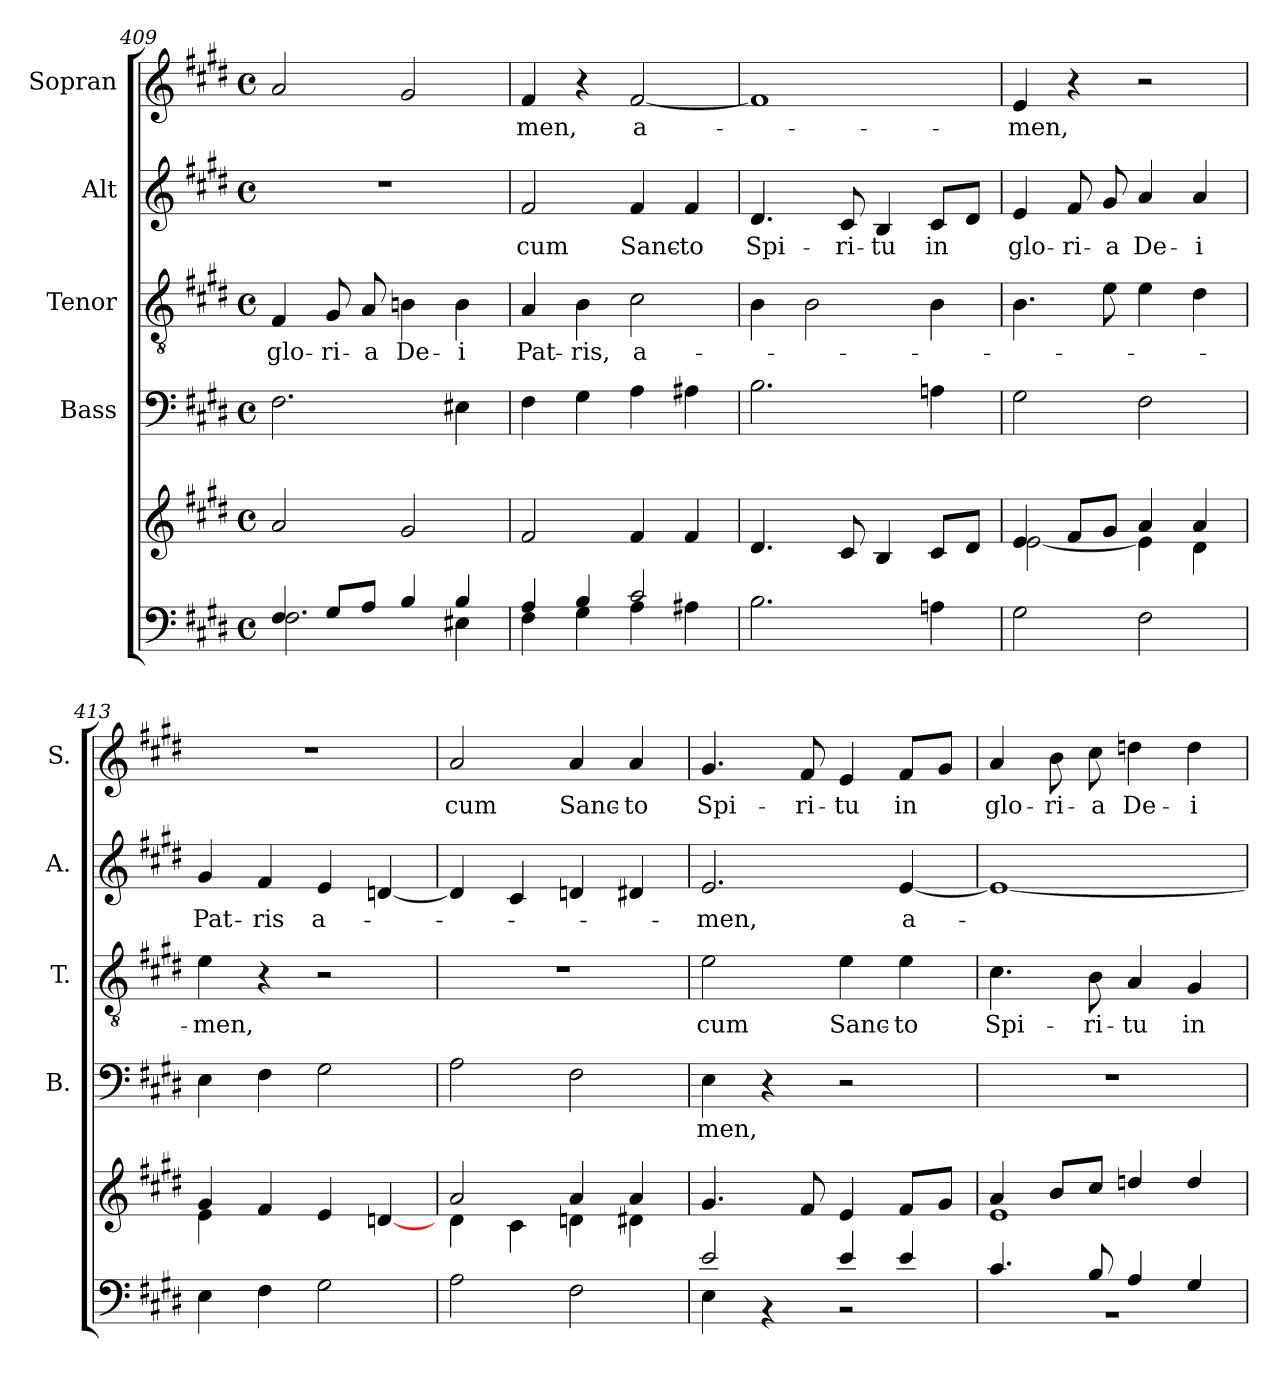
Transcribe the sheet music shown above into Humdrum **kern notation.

**kern	**kern	**kern	**text	**kern	**text	**kern	**text	**kern	**text
*part5	*part5	*part4	*part4	*part3	*part3	*part2	*part2	*part1	*part1
*staff6	*staff5	*staff4	*staff4	*staff3	*staff3	*staff2	*staff2	*staff1	*staff1
*	*	*I"Bass	*	*I"Tenor	*	*I"Alt	*	*I"Sopran	*
*	*	*I'B.	*	*I'T.	*	*I'A.	*	*I'S.	*
*clefF4	*clefG2	*clefF4	*	*clefGv2	*	*clefG2	*	*clefG2	*
*k[f#c#g#d#]	*k[f#c#g#d#]	*k[f#c#g#d#]	*	*k[f#c#g#d#]	*	*k[f#c#g#d#]	*	*k[f#c#g#d#]	*
*E:	*E:	*E:	*	*E:	*	*E:	*	*E:	*
*M4/4	*M4/4	*M4/4	*	*M4/4	*	*M4/4	*	*M4/4	*
*met(c)	*met(c)	*met(c)	*	*met(c)	*	*met(c)	*	*met(c)	*
=409	=409	=409	=409	=409	=409	=409	=409	=409	=409
*^	*	*	*	*	*	*	*	*	*
!	!	!	!	!	!	!LO:LY:b	!	!	!	!
4F#/	2.F#\	2a/	2.F#\	.	4F#/	glo-	1r	.	2a/	.
!	!	!	!	!	!	!LO:LY:b	!	!	!	!
8G#/L	.	.	.	.	8G#/	-ri-	.	.	.	.
!	!	!	!	!	!	!LO:LY:b	!	!	!	!
8A/J	.	.	.	.	8A/	-a	.	.	.	.
!	!	!	!	!	!	!LO:LY:b	!	!	!	!
4B/	.	2g#/	.	.	4Bn\	De-	.	.	2g#/	.
!	!	!	!	!	!	!LO:LY:b	!	!	!	!
4B/	4E#X\	.	4E#X\	.	4B\	-i	.	.	.	.
=410	=410	=410	=410	=410	=410	=410	=410	=410	=410	=410
!	!	!	!	!	!	!LO:LY:b	!	!LO:LY:b	!	!LO:LY:b
4A/	4F#\	2f#/	4F#\	.	4A/	Pat-	2f#/	cum	4f#/	-men,
!	!	!	!	!	!	!LO:LY:b	!	!	!	!
4B/	4G#\	.	4G#\	.	4B\	-ris,	.	.	4r	.
!	!	!	!	!	!	!LO:LY:b	!	!LO:LY:b	!	!LO:LY:b
2c#/	4A\	4f#/	4A\	.	2c#\	a-	4f#/	Sanc-	[2f#/	a-
!	!	!	!	!	!	!	!	!LO:LY:b	!	!
.	4A#X\	4f#/	4A#X\	.	.	.	4f#/	-to	.	.
=411	=411	=411	=411	=411	=411	=411	=411	=411	=411	=411
!	!	!	!	!	!	!	!	!LO:LY:b	!	!
*v	*v	*	*	*	*	*	*	*	*	*
2.B\	4.d#/	2.B\	.	4B\	.	4.d#/	Spi-	1f#]	.
.	.	.	.	2B\	.	.	.	.	.
!	!	!	!	!	!	!	!LO:LY:b	!	!
.	8c#/	.	.	.	.	8c#/	-ri-	.	.
!	!	!	!	!	!	!	!LO:LY:b	!	!
.	4B/	.	.	.	.	4B/	-tu	.	.
!	!	!	!	!	!	!	!LO:LY:b	!	!
4An\	8c#/L	4An\	.	4B\	.	8c#/L	in	.	.
.	8d#/J	.	.	.	.	8d#/J	.	.	.
!!LO:LB:g=z
=412	=412	=412	=412	=412	=412	=412	=412	=412	=412
*	*^	*	*	*	*	*	*	*	*
!	!	!	!	!	!	!	!	!LO:LY:b	!	!LO:LY:b
2G#\	4e/	[<2e\	2G#\	.	4.B\	.	4e/	glo-	4e/	-men,
!	!	!	!	!	!	!	!	!LO:LY:b	!	!
.	8f#/L	.	.	.	.	.	8f#/	-ri-	4r	.
!	!	!	!	!	!	!	!	!LO:LY:b	!	!
.	8g#/J	.	.	.	8e\	.	8g#/	-a	.	.
!	!	!	!	!	!	!	!	!LO:LY:b	!	!
2F#\	4a/	4e\]	2F#\	.	4e\	.	4a/	De-	2r	.
!	!	!	!	!	!	!	!	!LO:LY:b	!	!
.	4a/	4d#\	.	.	4d#\	.	4a/	-i	.	.
=413	=413	=413	=413	=413	=413	=413	=413	=413	=413	=413
!	!	!	!	!	!	!LO:LY:b	!	!LO:LY:b	!	!
4E\	4g#/	4e\	4E\	.	4e\	-men,	4g#/	Pat-	1r	.
!	!	!	!	!	!	!	!	!LO:LY:b	!	!
4F#\	4f#/	2.ryy	4F#\	.	4r	.	4f#/	-ris	.	.
!	!	!	!	!	!	!	!	!LO:LY:b	!	!
2G#\	4e/	.	2G#\	.	2r	.	4e/	a-	.	.
.	[<4dn/	.	.	.	.	.	[4dn/	.	.	.
=414	=414	=414	=414	=414	=414	=414	=414	=414	=414	=414
!	!	!	!	!	!	!	!	!	!	!LO:LY:b
2A\	2a/	4d#\	2A\	.	1r	.	4d/]	.	2a/	cum
.	.	4c#\	.	.	.	.	4c#/	.	.	.
!	!	!	!	!	!	!	!	!	!	!LO:LY:b
2F#\	4a/	4dn\	2F#\	.	.	.	4dn/	.	4a/	Sanc-
!	!	!	!	!	!	!	!	!	!	!LO:LY:b
.	4a/	4d#X\	.	.	.	.	4d#X/	.	4a/	-to
=415	=415	=415	=415	=415	=415	=415	=415	=415	=415	=415
*^	*	*	*	*	*	*	*	*	*	*
!	!	!	!	!	!LO:LY:b	!	!LO:LY:b	!	!LO:LY:b	!	!LO:LY:b
*	*	*v	*v	*	*	*	*	*	*	*	*
2e/	4E\	4.g#/	4E\	-men,	2e\	cum	2.e/	-men,	4.g#/	Spi-
.	4r	.	4r	.	.	.	.	.	.	.
!	!	!	!	!	!	!	!	!	!	!LO:LY:b
.	.	8f#/	.	.	.	.	.	.	8f#/	-ri-
!	!	!	!	!	!	!LO:LY:b	!	!	!	!LO:LY:b
4e/	2r	4e/	2r	.	4e\	Sanc-	.	.	4e/	-tu
!	!	!	!	!	!	!LO:LY:b	!	!LO:LY:b	!	!LO:LY:b
4e/	.	8f#/L	.	.	4e\	-to	[4e/	a-	8f#/L	in
.	.	8g#/J	.	.	.	.	.	.	8g#/J	.
=416	=416	=416	=416	=416	=416	=416	=416	=416	=416	=416
*	*	*^	*	*	*	*	*	*	*	*
!	!	!	!	!	!	!	!LO:LY:b	!	!	!	!LO:LY:b
4.c#/	1rBB	4a/	1e	1r	.	4.c#\	Spi-	1e_	.	4a/	glo-
!	!	!	!	!	!	!	!	!	!	!	!LO:LY:b
.	.	8b/L	.	.	.	.	.	.	.	8b\	-ri-
!	!	!	!	!	!	!	!LO:LY:b	!	!	!	!LO:LY:b
8B/	.	8cc#/J	.	.	.	8B\	-ri-	.	.	8cc#\	-a
!	!	!	!	!	!	!	!LO:LY:b	!	!	!	!LO:LY:b
4A/	.	4ddn/	.	.	.	4A/	-tu	.	.	4ddn\	De-
!	!	!	!	!	!	!	!LO:LY:b	!	!	!	!LO:LY:b
4G#/	.	4dd/	.	.	.	4G#/	in	.	.	4dd\	-i
*v	*v	*	*	*	*	*	*	*	*	*	*
*	*v	*v	*	*	*	*	*	*	*	*
=	=	=	=	=	=	=	=	=	=
*-	*-	*-	*-	*-	*-	*-	*-	*-	*-
